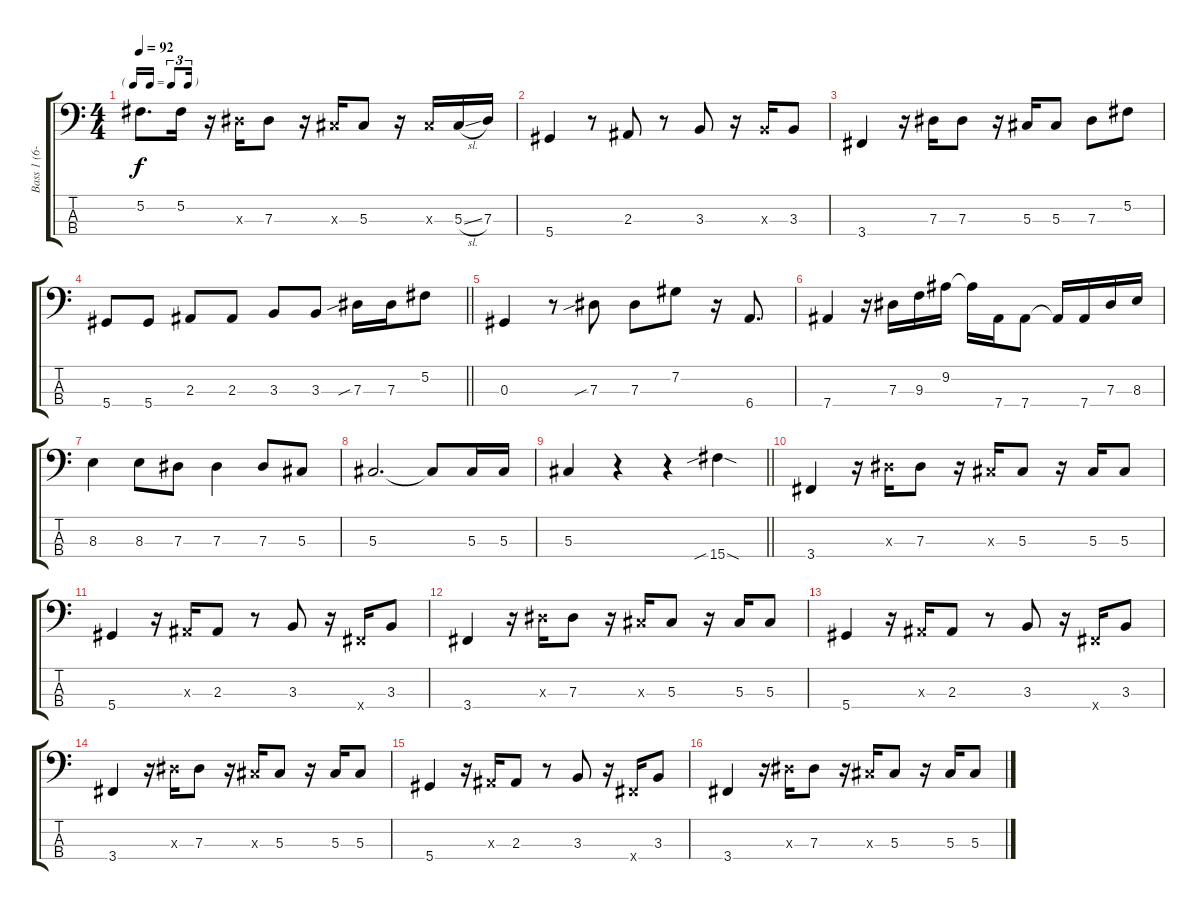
\track ("Bass 1 (6-string arranged for 4-string)" "Bass 1 (6-") {instrument electricbassfinger}
\staff {score tabs}
\tuning (Gb2 Db2 Ab1 Eb1) {hide}
\ts (4 4)
\tf triplet16th
\tempo 92
\clef f4
\ks c
5.2.8{d dy f} 5.2.16 r.16 7.3{x}.16 7.3.8 r.16 5.3{x}.16 5.3.8 r.16 5.3{x}.16 5.3{sl}.16 7.3.16 |
5.4.4 r.8 2.3.8 r.8 3.3.8 r.16 3.3{x}.16 3.3.8 |
3.4.4 r.16 7.3.16 7.3.8 r.16 5.3.16 5.3.8 7.3.8 5.2.8 |
\barLineRight lightlight
5.4.8 5.4.8 2.3.8 2.3.8 3.3.8 3.3.8 7.3{sib}.16 7.3.16 5.2.8 |
0.3.4 r.8 7.3{sib}.8 7.3.8 7.2.8 r.16 6.4.8{d} |
7.4.4 r.16 7.3.16 9.3.16 9.2.16 9.2{t}.16 7.4.16 7.4.8 7.4{t}.16 7.4.16 7.3.16 8.3.16 |
8.3.4 8.3.8 7.3.8 7.3.4 7.3.8 5.3.8 |
5.3.2{d} 5.3{t}.8 5.3.16 5.3.16 |
\barLineRight lightlight
5.3.4 r.4 r.4 15.4{sib sod}.4 |
3.4.4 r.16 7.3{x}.16 7.3.8 r.16 5.3{x}.16 5.3.8 r.16 5.3.16 5.3.8 |
5.4.4 r.16 2.3{x}.16 2.3.8 r.8 3.3.8 r.16 3.4{x}.16 3.3.8 |
3.4.4 r.16 7.3{x}.16 7.3.8 r.16 5.3{x}.16 5.3.8 r.16 5.3.16 5.3.8 |
5.4.4 r.16 2.3{x}.16 2.3.8 r.8 3.3.8 r.16 3.4{x}.16 3.3.8 |
3.4.4 r.16 7.3{x}.16 7.3.8 r.16 5.3{x}.16 5.3.8 r.16 5.3.16 5.3.8 |
5.4.4 r.16 2.3{x}.16 2.3.8 r.8 3.3.8 r.16 3.4{x}.16 3.3.8 |
3.4.4 r.16 7.3{x}.16 7.3.8 r.16 5.3{x}.16 5.3.8 r.16 5.3.16 5.3.8
